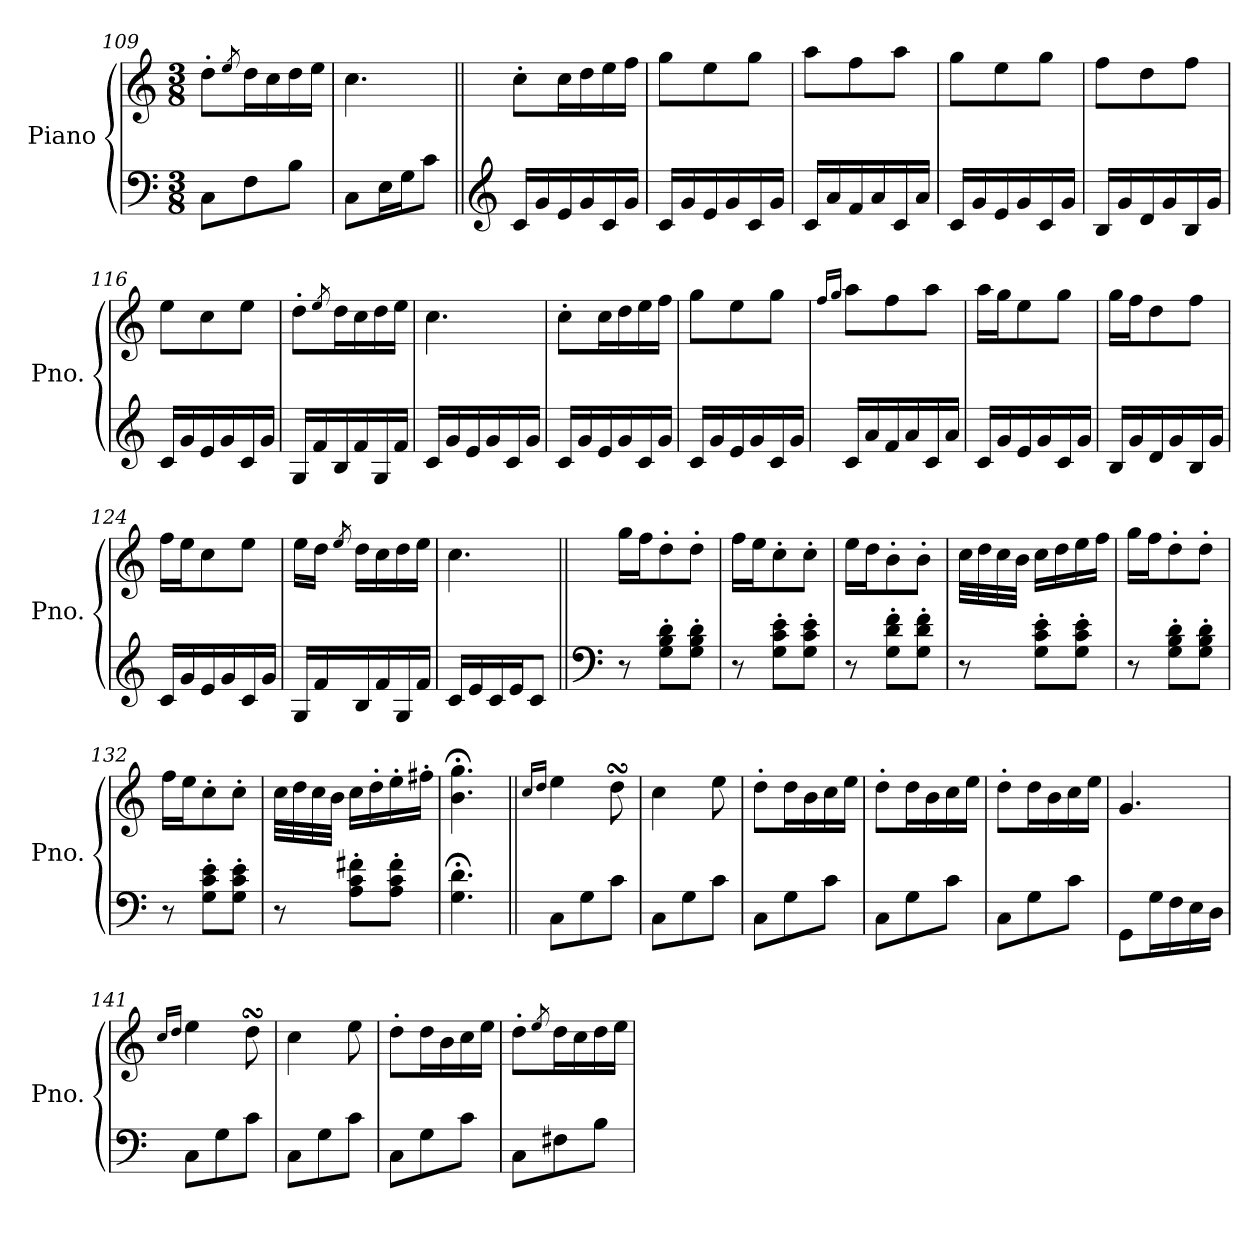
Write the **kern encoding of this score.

**kern	**kern
*part1	*part1
*staff2	*staff1
*I"Piano	*
*I'Pno.	*
*clefF4	*clefG2
*k[]	*k[]
*M3/8	*M3/8
=109	=109
8C\L	8dd'\L
.	8qee/
8F\	16dd\L
.	16cc\
8B\J	16dd\
.	16ee\JJ
=110	=110
8C\L	4.cc\
16E\L	.
16G\J	.
8c\J	.
=111||	=111||
*clefG2	*
16c/LL	8cc'\L
16g/	.
16e/	16cc\L
16g/	16dd\
16c/	16ee\
16g/JJ	16ff\JJ
=112	=112
16c/LL	8gg\L
16g/	.
16e/	8ee\
16g/	.
16c/	8gg\J
16g/JJ	.
=113	=113
16c/LL	8aa\L
16a/	.
16f/	8ff\
16a/	.
16c/	8aa\J
16a/JJ	.
!!LO:LB:g=z
=114	=114
16c/LL	8gg\L
16g/	.
16e/	8ee\
16g/	.
16c/	8gg\J
16g/JJ	.
=115	=115
16B/LL	8ff\L
16g/	.
16d/	8dd\
16g/	.
16B/	8ff\J
16g/JJ	.
=116	=116
16c/LL	8ee\L
16g/	.
16e/	8cc\
16g/	.
16c/	8ee\J
16g/JJ	.
=117	=117
16G/LL	8dd'\L
16f/	.
.	8qee/
16B/	16dd\L
16f/	16cc\
16G/	16dd\
16f/JJ	16ee\JJ
=118	=118
16c/LL	4.cc\
16g/	.
16e/	.
16g/	.
16c/	.
16g/JJ	.
=119	=119
16c/LL	8cc'\L
16g/	.
16e/	16cc\L
16g/	16dd\
16c/	16ee\
16g/JJ	16ff\JJ
=120	=120
16c/LL	8gg\L
16g/	.
16e/	8ee\
16g/	.
16c/	8gg\J
16g/JJ	.
=121	=121
.	16qff/LL
.	16qgg/JJ
16c/LL	8aa\L
16a/	.
16f/	8ff\
16a/	.
16c/	8aa\J
16a/JJ	.
!!LO:LB:g=z
=122	=122
16c/LL	16aa\LL
16g/	16gg\J
16e/	8ee\
16g/	.
16c/	8gg\J
16g/JJ	.
=123	=123
16B/LL	16gg\LL
16g/	16ff\J
16d/	8dd\
16g/	.
16B/	8ff\J
16g/JJ	.
=124	=124
16c/LL	16ff\LL
16g/	16ee\J
16e/	8cc\
16g/	.
16c/	8ee\J
16g/JJ	.
=125	=125
16G/LL	16ee\LL
16f/	16dd\JJ
.	8qee/
16B/	16dd\LL
16f/	16cc\
16G/	16dd\
16f/JJ	16ee\JJ
=126	=126
16c/LL	4.cc\
16e/	.
16c/	.
16e/J	.
8c/J	.
=127||	=127||
*clefF4	*
8r	16gg\LL
.	16ff\J
8G\' 8B\' 8d\'L	8dd'\
8G\' 8B\' 8d\'J	8dd'\J
=128	=128
8r	16ff\LL
.	16ee\J
8G\' 8c\' 8e\'L	8cc'\
8G\' 8c\' 8e\'J	8cc'\J
=129	=129
8r	16ee\LL
.	16dd\J
8G\' 8d\' 8f\'L	8b'\
8G\' 8d\' 8f\'J	8b'\J
!!LO:PB:g=z
=130	=130
8r	32cc\LLL
.	32dd\
.	32cc\
.	32b\JJJ
8G\' 8c\' 8e\'L	16cc\LL
.	16dd\
8G\' 8c\' 8e\'J	16ee\
.	16ff\JJ
=131	=131
8r	16gg\LL
.	16ff\J
8G\' 8B\' 8d\'L	8dd'\
8G\' 8B\' 8d\'J	8dd'\J
=132	=132
8r	16ff\LL
.	16ee\J
8G\' 8c\' 8e\'L	8cc'\
8G\' 8c\' 8e\'J	8cc'\J
=133	=133
8r	32cc\LLL
.	32dd\
.	32cc\
.	32b\JJJ
8A\' 8c\' 8f#X\'L	16cc\LL
.	16dd'\
8A\' 8c\' 8f#\'J	16ee'\
.	16ff#X'\JJ
=134	=134
4.G\;< 4.d\;<	4.b\;< 4.gg\;<
=135||	=135||
.	16qcc/LL
.	16qdd/JJ
8C\L	4ee\
8G\	.
8c\J	8ddsSSS\
=136	=136
8C\L	4cc\
8G\	.
8c\J	8ee\
=137	=137
8C\L	8dd'\L
8G\	16dd\L
.	16b\
8c\J	16cc\
.	16ee\JJ
=138	=138
8C\L	8dd'\L
8G\	16dd\L
.	16b\
8c\J	16cc\
.	16ee\JJ
!!LO:LB:g=z
=139	=139
8C\L	8dd'\L
8G\	16dd\L
.	16b\
8c\J	16cc\
.	16ee\JJ
=140	=140
8GG\L	4.g/
16G\L	.
16F\	.
16E\	.
16D\JJ	.
=141	=141
.	16qcc/LL
.	16qdd/JJ
8C\L	4ee\
8G\	.
8c\J	8ddsSSS\
=142	=142
8C\L	4cc\
8G\	.
8c\J	8ee\
=143	=143
8C\L	8dd'\L
8G\	16dd\L
.	16b\
8c\J	16cc\
.	16ee\JJ
=144	=144
8C\L	8dd'\L
.	8qee/
8F#X\	16dd\L
.	16cc\
8B\J	16dd\
.	16ee\JJ
=	=
*-	*-
